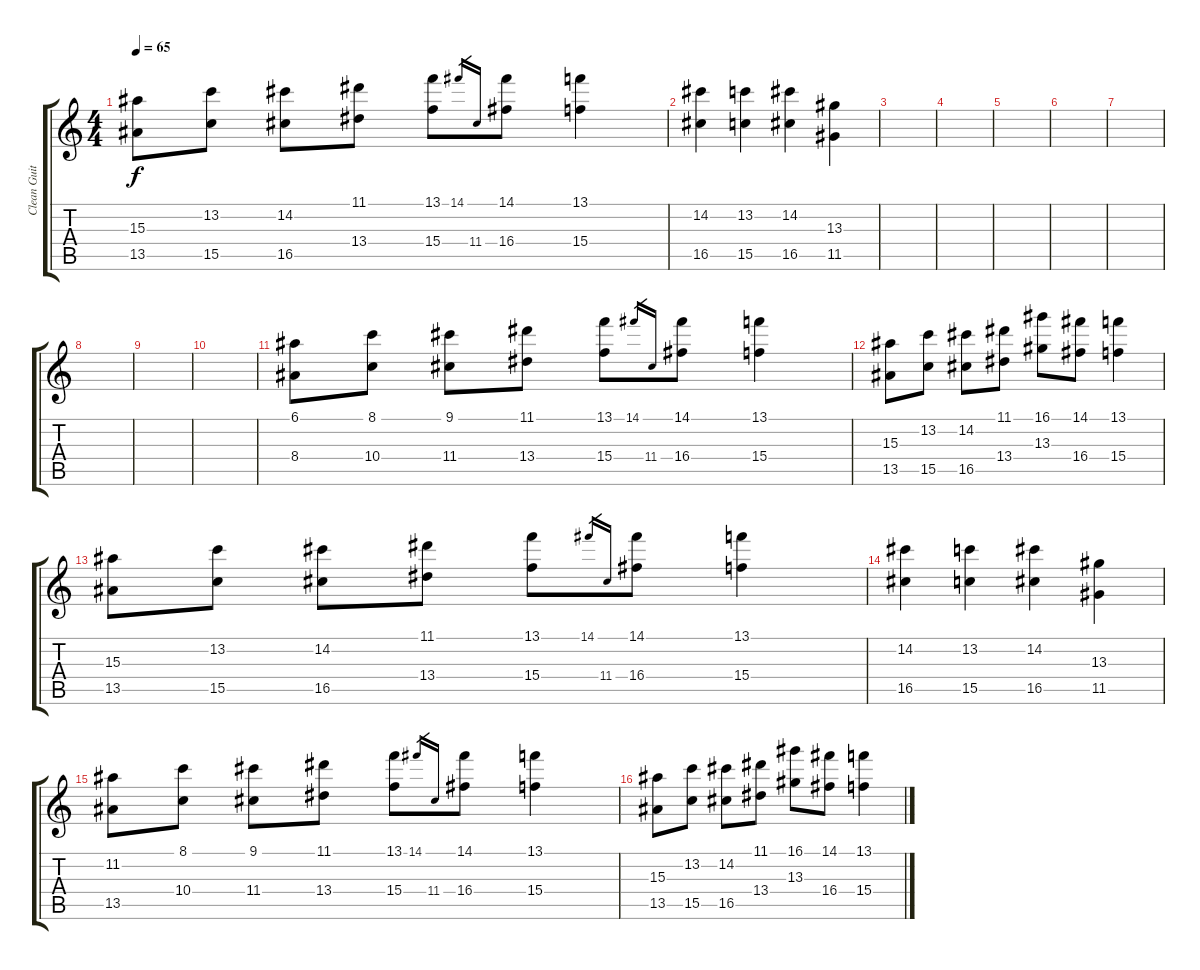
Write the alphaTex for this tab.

\track ("Clean Guitar" "Clean Guit") {instrument electricguitarjazz}
\staff {score tabs}
\tuning (E4 B3 G3 D3 A2 C2) {hide}
\ts (4 4)
\tempo 65
\clef g2
\ks c
(15.3 13.5).8{dy f} (13.2 15.5).8 (14.2 16.5).8 (11.1 13.4).8 (13.1 15.4).8 14.1.16{gr} 11.4.16{gr} (14.1 16.4).8 (13.1 15.4).4 |
(14.2 16.5).4 (13.2 15.5).4 (14.2 16.5).4 (13.3 11.5).4 |
|
|
|
|
|
|
|
|
(6.1 8.4).8 (8.1 10.4).8 (9.1 11.4).8 (11.1 13.4).8 (13.1 15.4).8 14.1.16{gr} 11.4.16{gr} (14.1 16.4).8 (13.1 15.4).4 |
(15.3 13.5).8 (13.2 15.5).8 (14.2 16.5).8 (11.1 13.4).8 (16.1 13.3).8 (14.1 16.4).8 (13.1 15.4).4 |
(15.3 13.5).8 (13.2 15.5).8 (14.2 16.5).8 (11.1 13.4).8 (13.1 15.4).8 14.1.16{gr} 11.4.16{gr} (14.1 16.4).8 (13.1 15.4).4 |
(14.2 16.5).4 (13.2 15.5).4 (14.2 16.5).4 (13.3 11.5).4 |
(11.2 13.5).8 (8.1 10.4).8 (9.1 11.4).8 (11.1 13.4).8 (13.1 15.4).8 14.1.16{gr} 11.4.16{gr} (14.1 16.4).8 (13.1 15.4).4 |
(15.3 13.5).8 (13.2 15.5).8 (14.2 16.5).8 (11.1 13.4).8 (16.1 13.3).8 (14.1 16.4).8 (13.1 15.4).4
